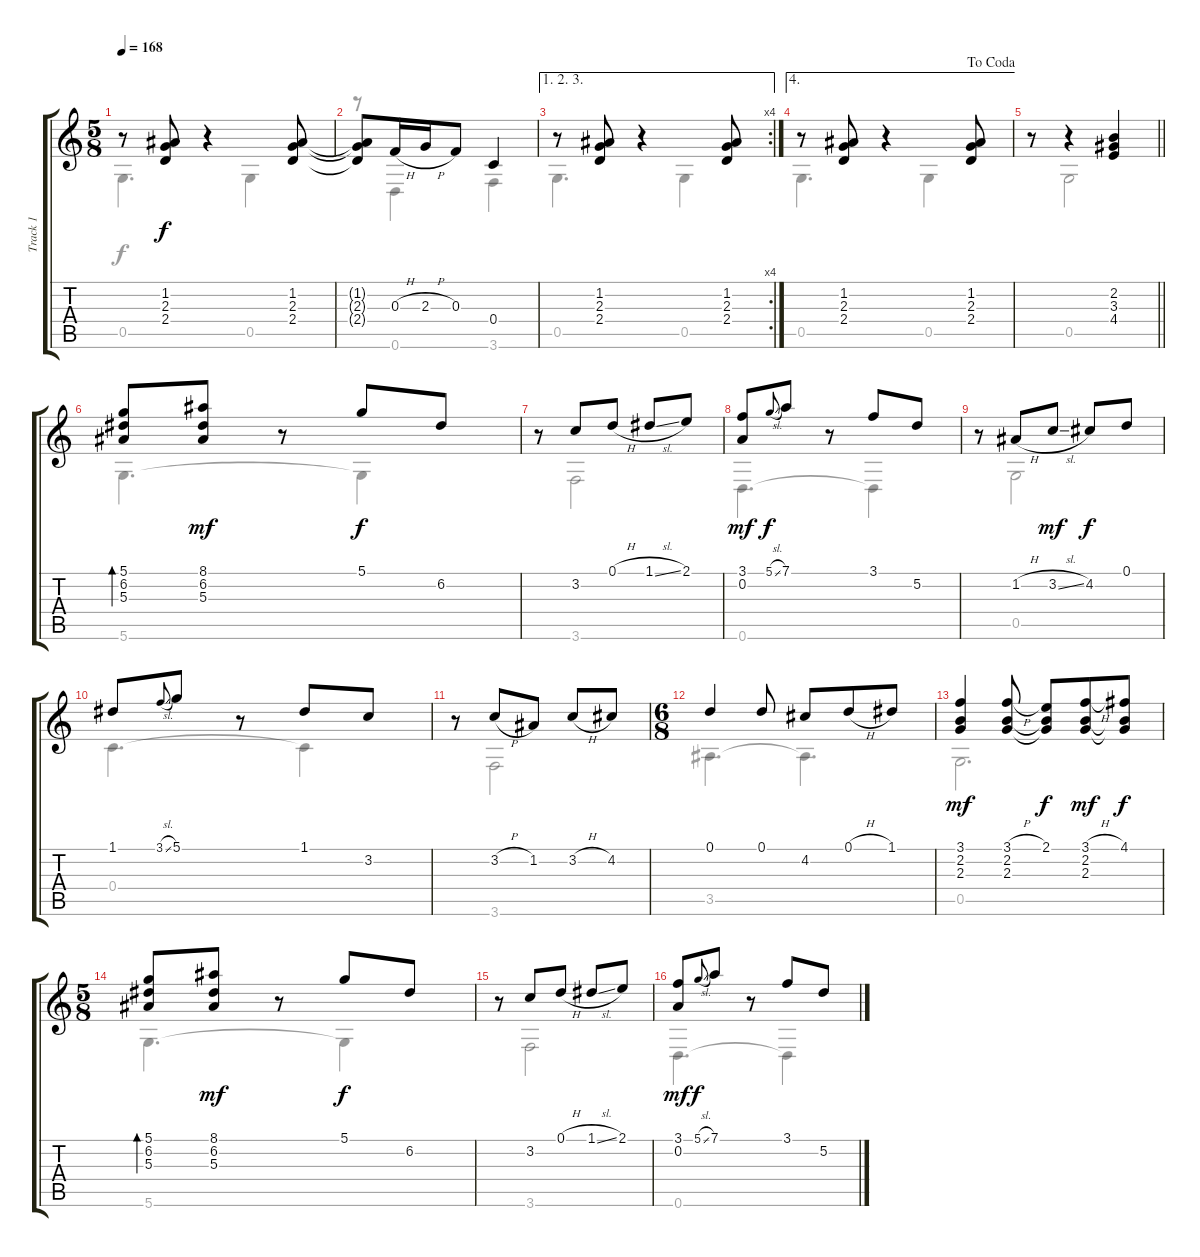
\track ("Track 1" "Track 1") {instrument acousticguitarsteel}
\staff {score tabs}
\tuning (D4 A3 F3 C3 G2 D2) {hide}
\voice
\ts (5 8)
\tempo 168
\clef g2
\ks c
r.8{dy f} (1.2 2.3 2.4).8 r.4 (1.2 2.3 2.4).8 |
(1.2{t} 2.3{t} 2.4{t}).8 0.3{h}.16 2.3{h}.16 0.3.8 0.4.4 |
\ae (1 2 3)
\rc 4
r.8 (1.2 2.3 2.4).8 r.4 (1.2 2.3 2.4).8 |
\ae 4
\jump dacoda
r.8 (1.2 2.3 2.4).8 r.4 (1.2 2.3 2.4).8 |
\barLineRight lightlight
r.8 r.4 (2.2 3.3 4.4).4 |
(5.1 6.2 5.3).8{bd 240} (8.1 6.2 5.3).8{dy mf} r.8 5.1.8{dy f} 6.2.8 |
r.8 3.2.8 0.1{h}.8 1.1{sl}.8 2.1.8 |
(3.1 0.2).8{dy mf} 5.1{sl}.8{gr onbeat dy f} 7.1.8 r.8 3.1.8 5.2.8 |
r.8 1.2{h}.8 3.2{sl}.8{dy mf} 4.2.8{dy f} 0.1.8 |
1.1.8 3.1{sl}.8{gr onbeat} 5.1.8 r.8 1.1.8 3.2.8 |
r.8 3.2{h}.8 1.2.8 3.2{h}.8 4.2.8 |
\ts (6 8)
0.1.4 0.1.8 4.2.8 0.1{h}.8 1.1.8 |
(3.1 2.2 2.3).4{dy mf} (3.1{h} 2.2 2.3).8 (2.1 2.2{t} 2.3{t}).8{dy f} (3.1{h} 2.2 2.3).8{dy mf} (4.1 2.2{t} 2.3{t}).8{dy f} |
\ts (5 8)
(5.1 6.2 5.3).8{bd 240} (8.1 6.2 5.3).8{dy mf} r.8 5.1.8{dy f} 6.2.8 |
r.8 3.2.8 0.1{h}.8 1.1{sl}.8 2.1.8 |
(3.1 0.2).8{dy mf} 5.1{sl}.8{gr onbeat dy f} 7.1.8 r.8 3.1.8 5.2.8
\voice
\clef g2
\ottava regular
\simile none
\ks c
0.5.4{d dy f} 0.5.4 |
r.8 0.6.4 3.6.4 |
0.5.4{d} 0.5.4 |
0.5.4{d} 0.5.4 |
\barLineRight lightlight
r.8 0.5.2 |
5.6.4{d} 5.6{t}.4 |
r.8 3.6.2 |
0.6.4{d} 0.6{t}.4 |
r.8 0.5.2 |
0.4.4{d} 0.4{t}.4 |
r.8 3.6.2 |
3.5.4{d} 3.5{t}.4{d} |
0.5.2{d} |
5.6.4{d} 5.6{t}.4 |
r.8 3.6.2 |
0.6.4{d} 0.6{t}.4
